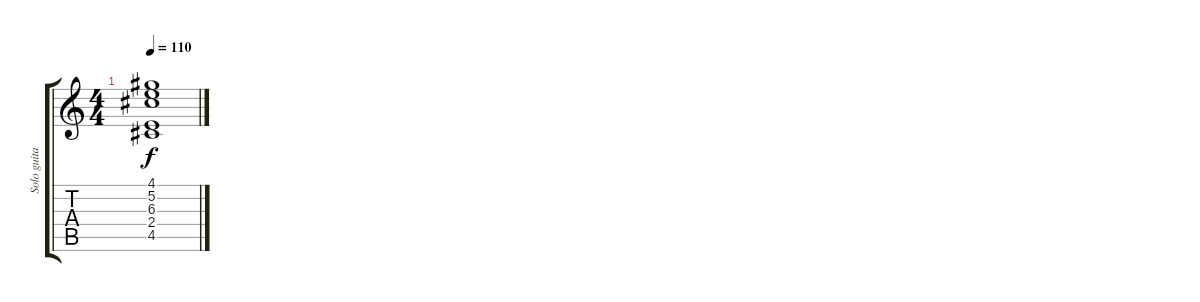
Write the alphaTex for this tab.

\track ("Solo guitar" "Solo guita") {instrument acousticguitarsteel}
\staff {score tabs}
\tuning (E4 B3 G3 D3 A2 E2) {hide}
\ts (4 4)
\tempo 110
\clef g2
\ks c
(4.1{t} 5.2{t} 6.3{t} 2.4{t} 4.5{t}).1{dy f}
